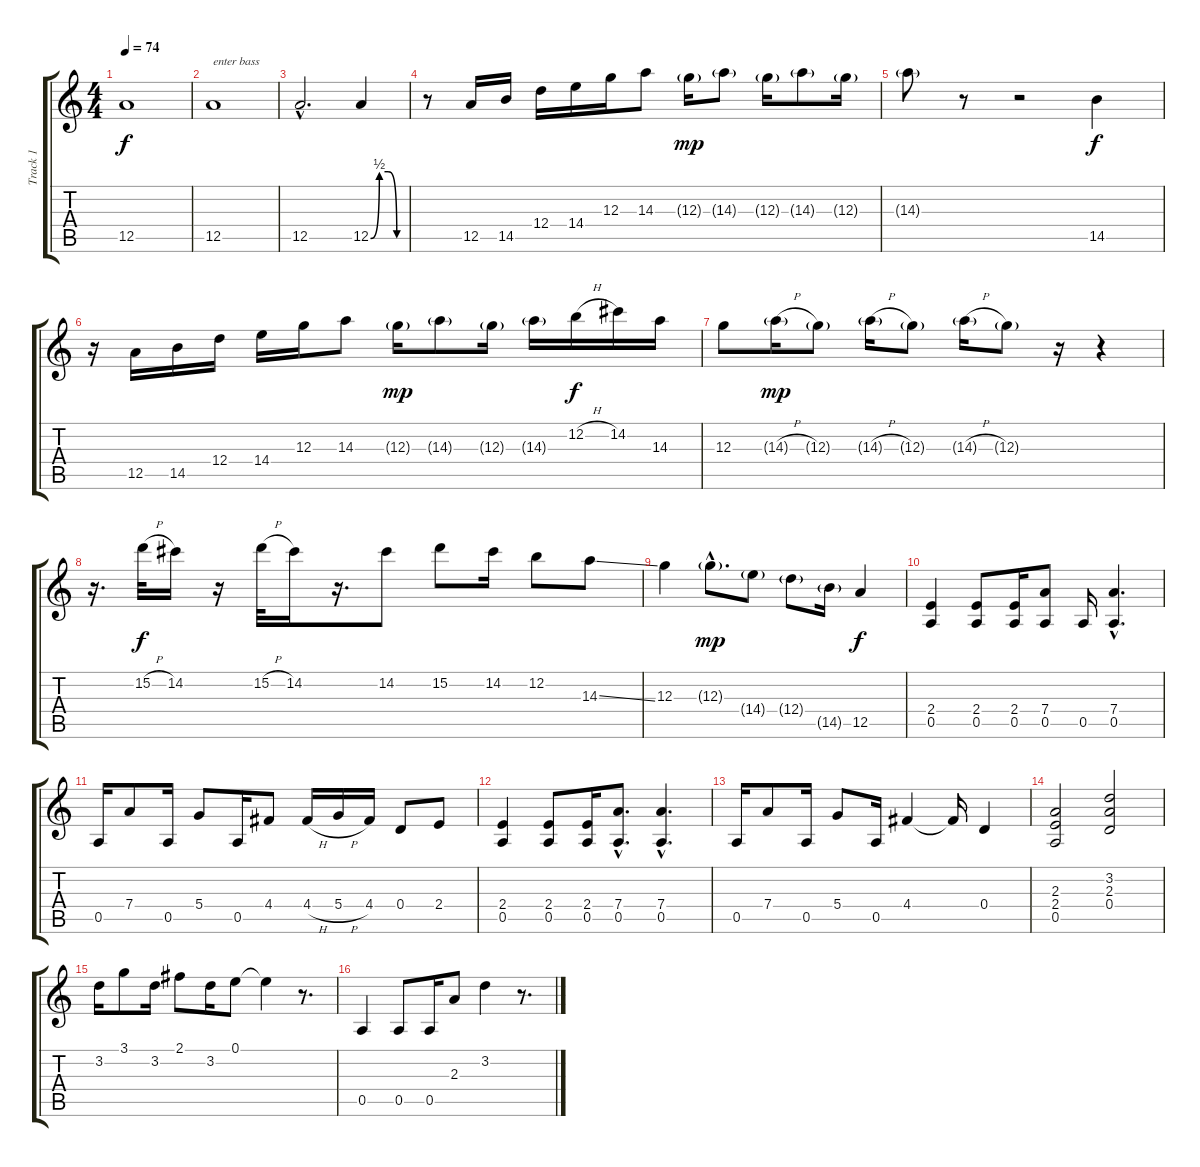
\track ("Track 1" "Track 1") {instrument electricguitarjazz}
\staff {score tabs}
\tuning (E4 B3 G3 D3 A2 E2) {hide}
\ts (4 4)
\tempo 74
\clef g2
\ks c
12.5.1{dy f volume 10 instrument overdrivenguitar} |
12.5.1{txt "enter bass"} |
12.5{hac}.2{d} 12.5{be (custom 0 0 15 2 30 2 45 0 60 0)}.4 |
r.8 12.5.16{volume 12 instrument electricguitarjazz} 14.5.16 12.4.16 14.4.16 12.3.16 14.3.8 12.3{g}.16{dy mp volume 4} 14.3{g}.8 12.3{g}.16 14.3{g}.8 12.3{g}.16 |
14.3{g}.8 r.8 r.2 14.5.4{dy f volume 12} |
r.16 12.5.16 14.5.16 12.4.16 14.4.16 12.3.16 14.3.8 12.3{g}.16{dy mp volume 4} 14.3{g}.8 12.3{g}.16 14.3{g}.16 12.2{h}.16{dy f volume 12} 14.2.16 14.3.16 |
12.3.8 14.3{h g}.16{dy mp volume 4} 12.3{g}.8 14.3{h g}.16 12.3{g}.8 14.3{h g}.16 12.3{g}.8 r.16 r.4 |
r.16{d} 15.2{h}.32{dy f volume 12} 14.2.16 r.16 15.2{h}.32 14.2.16 r.16{d} 14.2.8 15.2.8 14.2.16 12.2.8 14.3{ss}.8 |
12.3.4 12.3{g hac}.8{d dy mp} 14.4{g}.8 12.4{g}.8 14.5{g}.16 12.5.4{dy f} |
(2.4 0.5).4{volume 16 instrument overdrivenguitar} (2.4 0.5).8 (2.4 0.5).16 (7.4 0.5).8 0.5.16 (7.4{hac} 0.5{hac}).4{d} |
0.5.16 7.4.8 0.5.16 5.4.8 0.5.16 4.4.8 4.4{h}.16 5.4{h}.16 4.4.16 0.4.8 2.4.8 |
(2.4 0.5).4 (2.4 0.5).8 (2.4 0.5).16 (7.4{hac} 0.5{hac}).8{d} (7.4{hac} 0.5{hac}).4{d} |
0.5.16 7.4.8 0.5.16 5.4.8 0.5.16 4.4.4 4.4{t}.16 0.4.4 |
(2.3 2.4 0.5).2 (3.2 2.3 0.4).2 |
3.2.16 3.1.8 3.2.16 2.1.8 3.2.16 0.1.8 0.1{t}.4 r.8{d} |
0.5.4 0.5.8 0.5.16 2.3.8 3.2.4 r.8{d}
